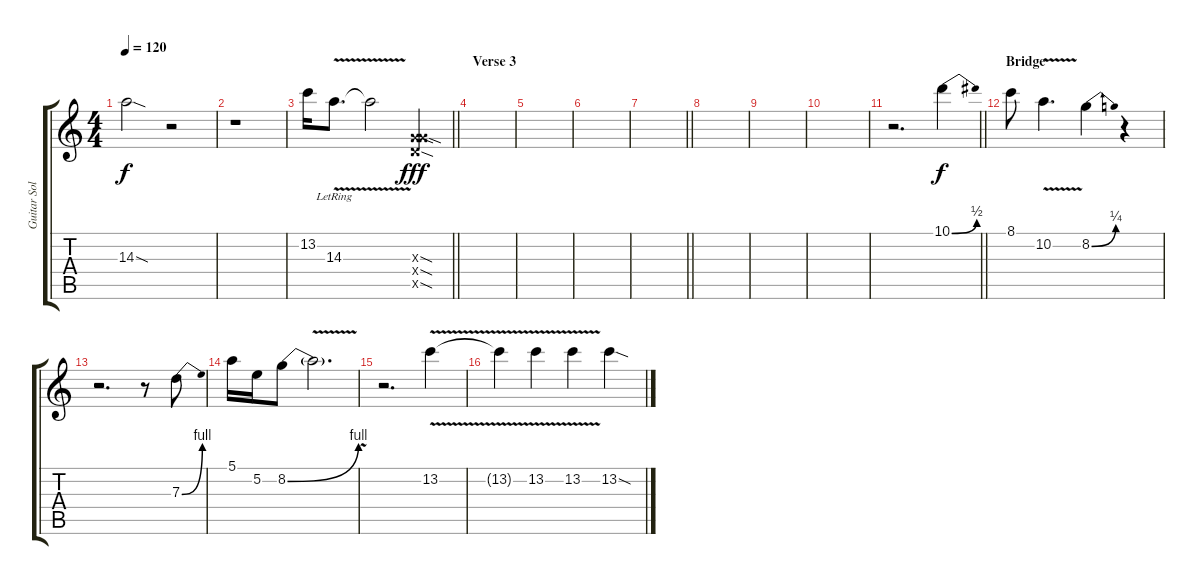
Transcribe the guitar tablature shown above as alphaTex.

\track ("Guitar Solos (Angus Young)" "Guitar Sol") {instrument overdrivenguitar}
\staff {score tabs}
\tuning (E4 B3 G3 D3 A2 E2) {hide}
\ts (4 4)
\tempo 120
\clef g2
\ks c
14.3{sod t}.2{dy f} r.2 |
r.1 |
\barLineRight lightlight
13.2.16 14.3{v lr}.8{d} 14.3{t}.2 (0.3{sod x} 0.4{sod x} 10.5{sod x}).4{dy fff} |
\section ("" "Verse 3")
|
|
|
\barLineRight lightlight
|
|
|
|
\barLineRight lightlight
r.2{d} 10.1{be (bend 0 0 60 2)}.4{dy f} |
\section ("" "Bridge")
8.1.8 10.2{v}.4{d} 8.2{be (bend 0 0 60 1)}.4 r.4 |
r.2{d} r.8 7.3{be (bend 0 0 60 4)}.8 |
5.1.16 5.2.16 8.2{be (bend 0 0 60 4)}.8 8.2{v t}.2{d} |
r.2{d} 13.2{v}.4 |
13.2{t}.4 13.2{v}.4 13.2{v}.4 13.2{sod}.4
